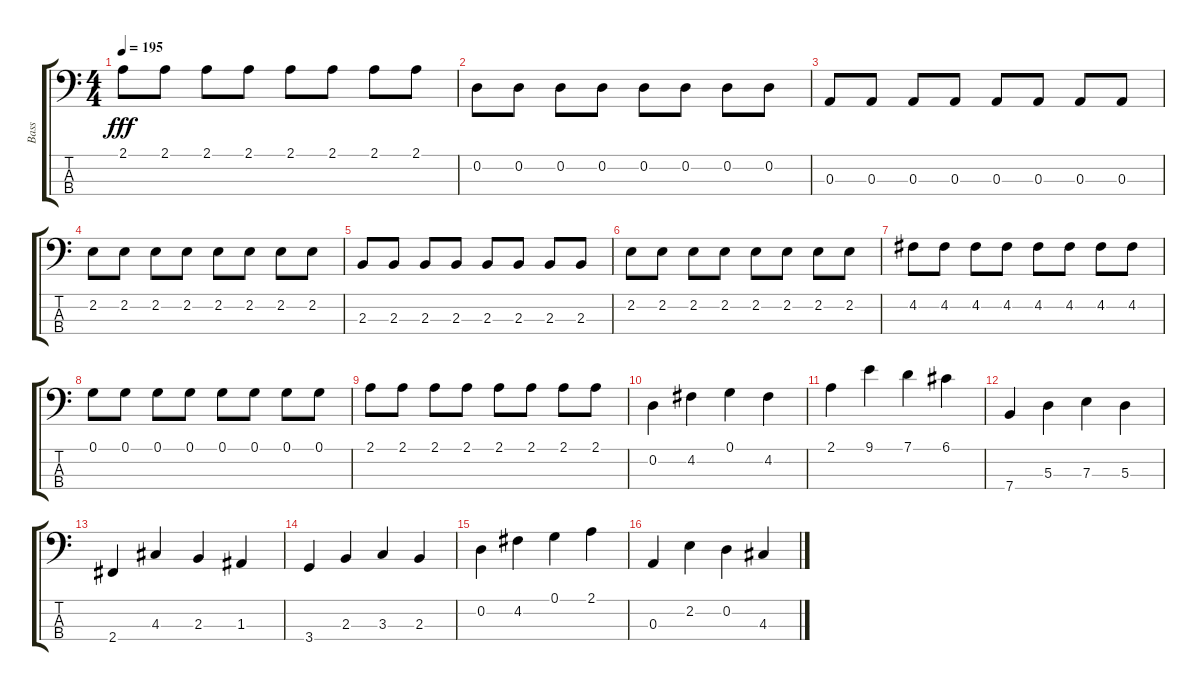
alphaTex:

\track ("Bass" "Bass") {instrument electricbasspick}
\staff {score tabs}
\tuning (G2 D2 A1 E1) {hide}
\ts (4 4)
\tempo 195
\clef f4
\ks c
2.1.8{dy fff} 2.1.8 2.1.8 2.1.8 2.1.8 2.1.8 2.1.8 2.1.8 |
0.2.8 0.2.8 0.2.8 0.2.8 0.2.8 0.2.8 0.2.8 0.2.8 |
0.3.8 0.3.8 0.3.8 0.3.8 0.3.8 0.3.8 0.3.8 0.3.8 |
2.2.8 2.2.8 2.2.8 2.2.8 2.2.8 2.2.8 2.2.8 2.2.8 |
2.3.8 2.3.8 2.3.8 2.3.8 2.3.8 2.3.8 2.3.8 2.3.8 |
2.2.8 2.2.8 2.2.8 2.2.8 2.2.8 2.2.8 2.2.8 2.2.8 |
4.2.8 4.2.8 4.2.8 4.2.8 4.2.8 4.2.8 4.2.8 4.2.8 |
0.1.8 0.1.8 0.1.8 0.1.8 0.1.8 0.1.8 0.1.8 0.1.8 |
2.1.8 2.1.8 2.1.8 2.1.8 2.1.8 2.1.8 2.1.8 2.1.8 |
0.2.4 4.2.4 0.1.4 4.2.4 |
2.1.4 9.1.4 7.1.4 6.1.4 |
7.4.4 5.3.4 7.3.4 5.3.4 |
2.4.4 4.3.4 2.3.4 1.3.4 |
3.4.4 2.3.4 3.3.4 2.3.4 |
0.2.4 4.2.4 0.1.4 2.1.4 |
0.3.4 2.2.4 0.2.4 4.3.4
